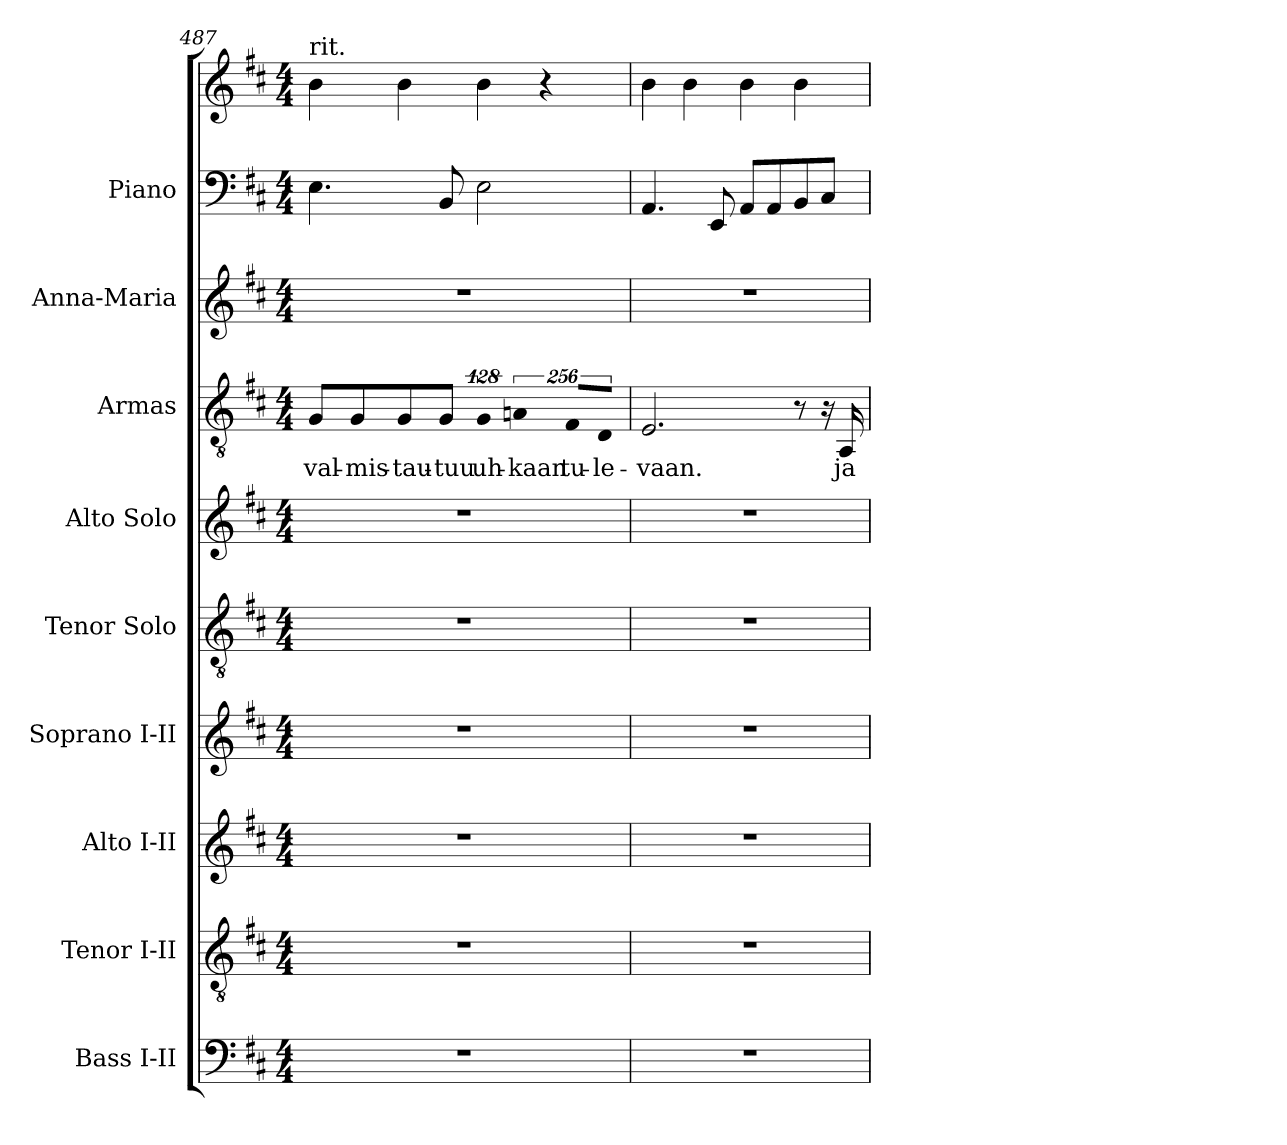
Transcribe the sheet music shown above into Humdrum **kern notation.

**kern	**kern	**kern	**kern	**kern	**kern	**kern	**text	**kern	**kern	**kern
*part9	*part8	*part7	*part6	*part5	*part4	*part3	*part3	*part2	*part1	*part1
*staff10	*staff9	*staff8	*staff7	*staff6	*staff5	*staff4	*staff4	*staff3	*staff2	*staff1
*I"Bass I-II	*I"Tenor I-II	*I"Alto I-II	*I"Soprano I-II	*I"Tenor Solo	*I"Alto Solo	*I"Armas	*	*I"Anna-Maria	*I"Piano	*
*I'B.	*I'T.	*I'A.	*I'S.	*I'T. Solo	*I'A. Solo	*I'Armas	*	*I'A-M	*I'Pno.	*
*clefF4	*clefGv2	*clefG2	*clefG2	*clefGv2	*clefG2	*clefGv2	*	*clefG2	*clefF4	*clefG2
*	*ITrd7c12	*	*	*ITrd7c12	*	*ITrd7c12	*	*	*	*
*k[f#c#]	*k[f#c#]	*k[f#c#]	*k[f#c#]	*k[f#c#]	*k[f#c#]	*k[f#c#]	*	*k[f#c#]	*k[f#c#]	*k[f#c#]
*D:	*D:	*D:	*D:	*D:	*D:	*D:	*	*D:	*D:	*D:
*M4/4	*M4/4	*M4/4	*M4/4	*M4/4	*M4/4	*M4/4	*	*M4/4	*M4/4	*M4/4
=487	=487	=487	=487	=487	=487	=487	=487	=487	=487	=487
!	!	!	!	!	!	!	!	!	!	!LO:TX:t=rit.
!	!	!	!	!	!	!	!LO:LY:b:color=#000000	!	!	!
1r	1r	1r	1r	1r	1r	8GGi/L	val-	1r	4.Ei\	4bi\
!	!	!	!	!	!	!	!LO:LY:b:color=#000000	!	!	!
.	.	.	.	.	.	8GGi/	-mis-	.	.	.
!	!	!	!	!	!	!	!LO:LY:b:color=#000000	!	!	!
.	.	.	.	.	.	8GGi/	-tau-	.	.	4bi\
!	!	!	!	!	!	!	!LO:LY:b:color=#000000	!	!	!
.	.	.	.	.	.	8GGi/J	-tuu	.	8BBi/	.
!	!	!	!	!	!	!LO:N:vis=4	!	!	!	!
!	!	!	!	!	!	!	!LO:LY:b:color=#000000	!	!	!
.	.	.	.	.	.	512%85GGi/	uh-	.	2Ei\	4bi\
!	!	!	!	!	!	!LO:N:vis=4	!	!	!	!
!	!	!	!	!	!	!	!LO:LY:b:color=#000000	!	!	!
.	.	.	.	.	.	1024%171AAni/	-kaan	.	.	.
.	.	.	.	.	.	.	.	.	.	4r
!	!	!	!	!	!	!LO:N:vis=8	!	!	!	!
!	!	!	!	!	!	!	!LO:LY:b:color=#000000	!	!	!
.	.	.	.	.	.	1024%85FF#i/L	tu-	.	.	.
!	!	!	!	!	!	!LO:N:vis=8	!	!	!	!
!	!	!	!	!	!	!	!LO:LY:b:color=#000000	!	!	!
.	.	.	.	.	.	512%43DDi/J	-le-	.	.	.
!!LO:PB:g=z
=488	=488	=488	=488	=488	=488	=488	=488	=488	=488	=488
*	*	*	*	*	*	*	*	*	*	*MM88
!	!	!	!	!	!	!	!LO:LY:b:color=#000000	!	!	!
1r	1r	1r	1r	1r	1r	2.EEi/	-vaan.	1r	4.AAi/	4bi
.	.	.	.	.	.	.	.	.	.	4bi
.	.	.	.	.	.	.	.	.	8EEi/	.
.	.	.	.	.	.	.	.	.	8AAi/L	4bi
.	.	.	.	.	.	.	.	.	8AAi/	.
.	.	.	.	.	.	8r	.	.	8BBi/	4bi
.	.	.	.	.	.	16r	.	.	8C#i/J	.
!	!	!	!	!	!	!	!LO:LY:b:color=#000000	!	!	!
.	.	.	.	.	.	16AAAi/	ja	.	.	.
=	=	=	=	=	=	=	=	=	=	=
*-	*-	*-	*-	*-	*-	*-	*-	*-	*-	*-
